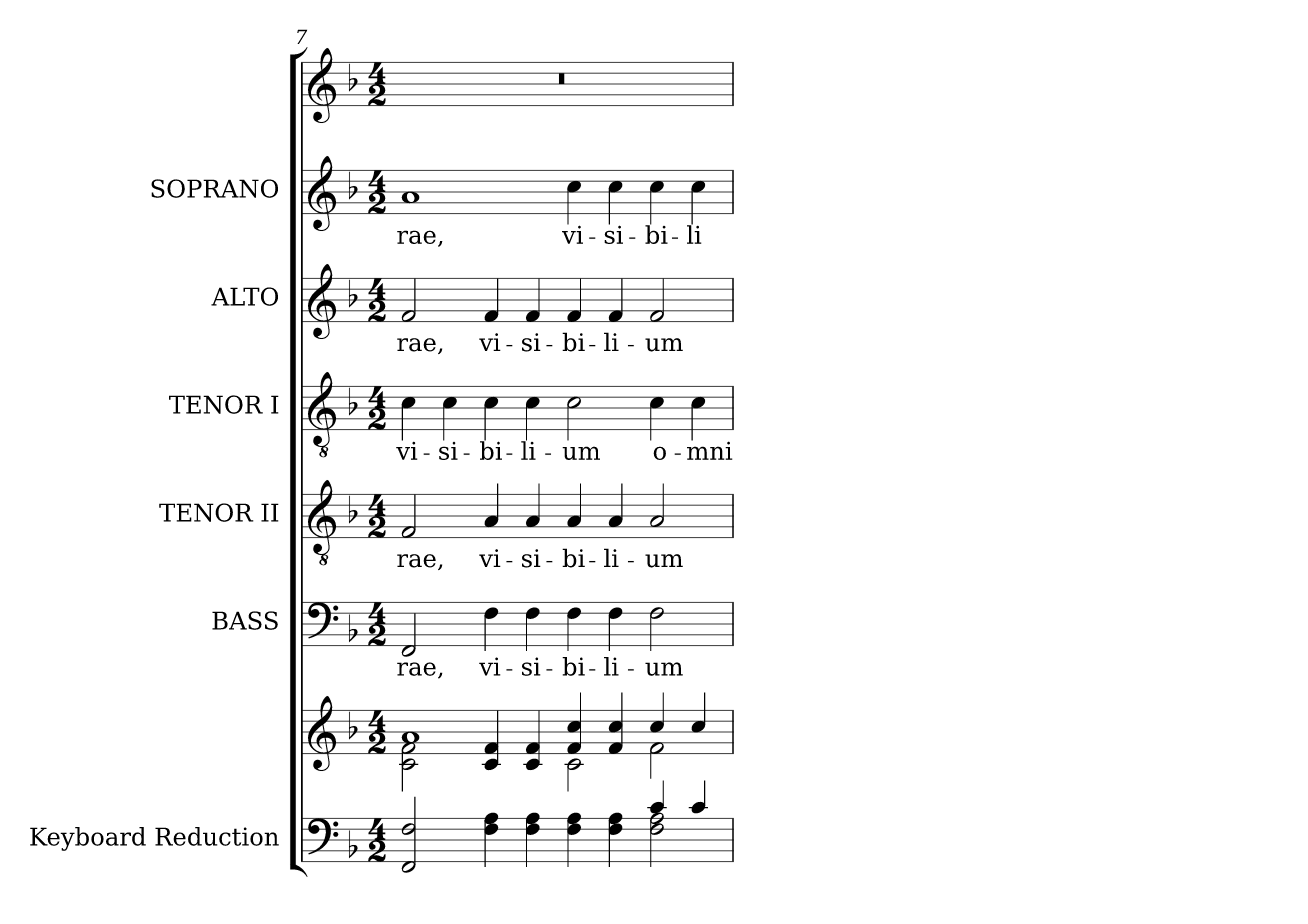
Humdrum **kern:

**kern	**kern	**kern	**text	**kern	**text	**kern	**text	**kern	**text	**kern	**text	**kern
*part7	*part7	*part6	*part6	*part5	*part5	*part4	*part4	*part3	*part3	*part2	*part2	*part1
*staff8	*staff7	*staff6	*staff6	*staff5	*staff5	*staff4	*staff4	*staff3	*staff3	*staff2	*staff2	*staff1
*I"Keyboard Reduction	*	*I"BASS	*	*I"TENOR II	*	*I"TENOR I	*	*I"ALTO	*	*I"SOPRANO	*	*
*I'Reduc.	*	*I'B.	*	*I'T. II	*	*I'T. I	*	*I'A.	*	*I'S.	*	*
*clefF4	*clefG2	*clefF4	*	*clefGv2	*	*clefGv2	*	*clefG2	*	*clefG2	*	*clefG2
*	*	*	*	*ITrd7c12	*	*ITrd7c12	*	*	*	*	*	*
*k[b-]	*k[b-]	*k[b-]	*	*k[b-]	*	*k[b-]	*	*k[b-]	*	*k[b-]	*	*k[b-]
*F:	*F:	*F:	*	*F:	*	*F:	*	*F:	*	*F:	*	*F:
*M4/2	*M4/2	*M4/2	*	*M4/2	*	*M4/2	*	*M4/2	*	*M4/2	*	*M4/2
=7	=7	=7	=7	=7	=7	=7	=7	=7	=7	=7	=7	=7
*^	*^	*	*	*	*	*	*	*	*	*	*	*
!	!	!	!	!	!LO:LY:b:color=#000000	!	!	!	!	!	!	!	!	!
!	!	!	!	!	!	!	!LO:LY:b:color=#000000	!	!	!	!	!	!	!
!	!	!	!	!	!	!	!	!	!LO:LY:b:color=#000000	!	!	!	!	!
!	!	!	!	!	!	!	!	!	!	!	!LO:LY:b:color=#000000	!	!	!
!	!	!	!	!	!	!	!	!	!	!	!	!	!LO:LY:b:color=#000000	!LO:N:vis=1
1.ryy	2FFi/ 2Fi	1ai	2ci\ 2fi	2FFi/	-rae,	2FFi/	-rae,	4Ci\	vi-	2fi/	-rae,	1ai	-rae,	0r
!	!	!	!	!	!	!	!	!	!LO:LY:b:color=#000000	!	!	!	!	!
.	.	.	.	.	.	.	.	4Ci\	-si-	.	.	.	.	.
!	!	!	!	!	!LO:LY:b:color=#000000	!	!	!	!	!	!	!	!	!
!	!	!	!	!	!	!	!LO:LY:b:color=#000000	!	!	!	!	!	!	!
!	!	!	!	!	!	!	!	!	!LO:LY:b:color=#000000	!	!	!	!	!
!	!	!	!	!	!	!	!	!	!	!	!LO:LY:b:color=#000000	!	!	!
.	4Fi\ 4Ai	.	4ci/ 4fi	4Fi\	vi-	4AAi/	vi-	4Ci\	-bi-	4fi/	vi-	.	.	.
!	!	!	!	!	!LO:LY:b:color=#000000	!	!	!	!	!	!	!	!	!
!	!	!	!	!	!	!	!LO:LY:b:color=#000000	!	!	!	!	!	!	!
!	!	!	!	!	!	!	!	!	!LO:LY:b:color=#000000	!	!	!	!	!
!	!	!	!	!	!	!	!	!	!	!	!LO:LY:b:color=#000000	!	!	!
.	4Fi\ 4Ai	.	4ci/ 4fi	4Fi\	-si-	4AAi/	-si-	4Ci\	-li-	4fi/	-si-	.	.	.
!	!	!	!	!	!LO:LY:b:color=#000000	!	!	!	!	!	!	!	!	!
!	!	!	!	!	!	!	!LO:LY:b:color=#000000	!	!	!	!	!	!	!
!	!	!	!	!	!	!	!	!	!LO:LY:b:color=#000000	!	!	!	!	!
!	!	!	!	!	!	!	!	!	!	!	!LO:LY:b:color=#000000	!	!	!
!	!	!	!	!	!	!	!	!	!	!	!	!	!LO:LY:b:color=#000000	!
.	4Fi\ 4Ai	4fi/ 4cci	2ci\	4Fi\	-bi-	4AAi/	-bi-	2Ci\	-um	4fi/	-bi-	4cci\	vi-	.
!	!	!	!	!	!LO:LY:b:color=#000000	!	!	!	!	!	!	!	!	!
!	!	!	!	!	!	!	!LO:LY:b:color=#000000	!	!	!	!	!	!	!
!	!	!	!	!	!	!	!	!	!	!	!LO:LY:b:color=#000000	!	!	!
!	!	!	!	!	!	!	!	!	!	!	!	!	!LO:LY:b:color=#000000	!
.	4Fi\ 4Ai	4fi/ 4cci	.	4Fi\	-li-	4AAi/	-li-	.	.	4fi/	-li-	4cci\	-si-	.
!	!	!	!	!	!LO:LY:b:color=#000000	!	!	!	!	!	!	!	!	!
!	!	!	!	!	!	!	!LO:LY:b:color=#000000	!	!	!	!	!	!	!
!	!	!	!	!	!	!	!	!	!LO:LY:b:color=#000000	!	!	!	!	!
!	!	!	!	!	!	!	!	!	!	!	!LO:LY:b:color=#000000	!	!	!
!	!	!	!	!	!	!	!	!	!	!	!	!	!LO:LY:b:color=#000000	!
4ci/	2Fi\ 2Ai	4cci/	2fi\	2Fi\	-um	2AAi/	-um	4Ci\	o-	2fi/	-um	4cci\	-bi-	.
!	!	!	!	!	!	!	!	!	!LO:LY:b:color=#000000	!	!	!	!	!
!	!	!	!	!	!	!	!	!	!	!	!	!	!LO:LY:b:color=#000000	!
4ci/	.	4cci/	.	.	.	.	.	4Ci\	-mni-	.	.	4cci\	-li-	.
*v	*v	*	*	*	*	*	*	*	*	*	*	*	*	*
*	*v	*v	*	*	*	*	*	*	*	*	*	*	*
=	=	=	=	=	=	=	=	=	=	=	=	=
*-	*-	*-	*-	*-	*-	*-	*-	*-	*-	*-	*-	*-
